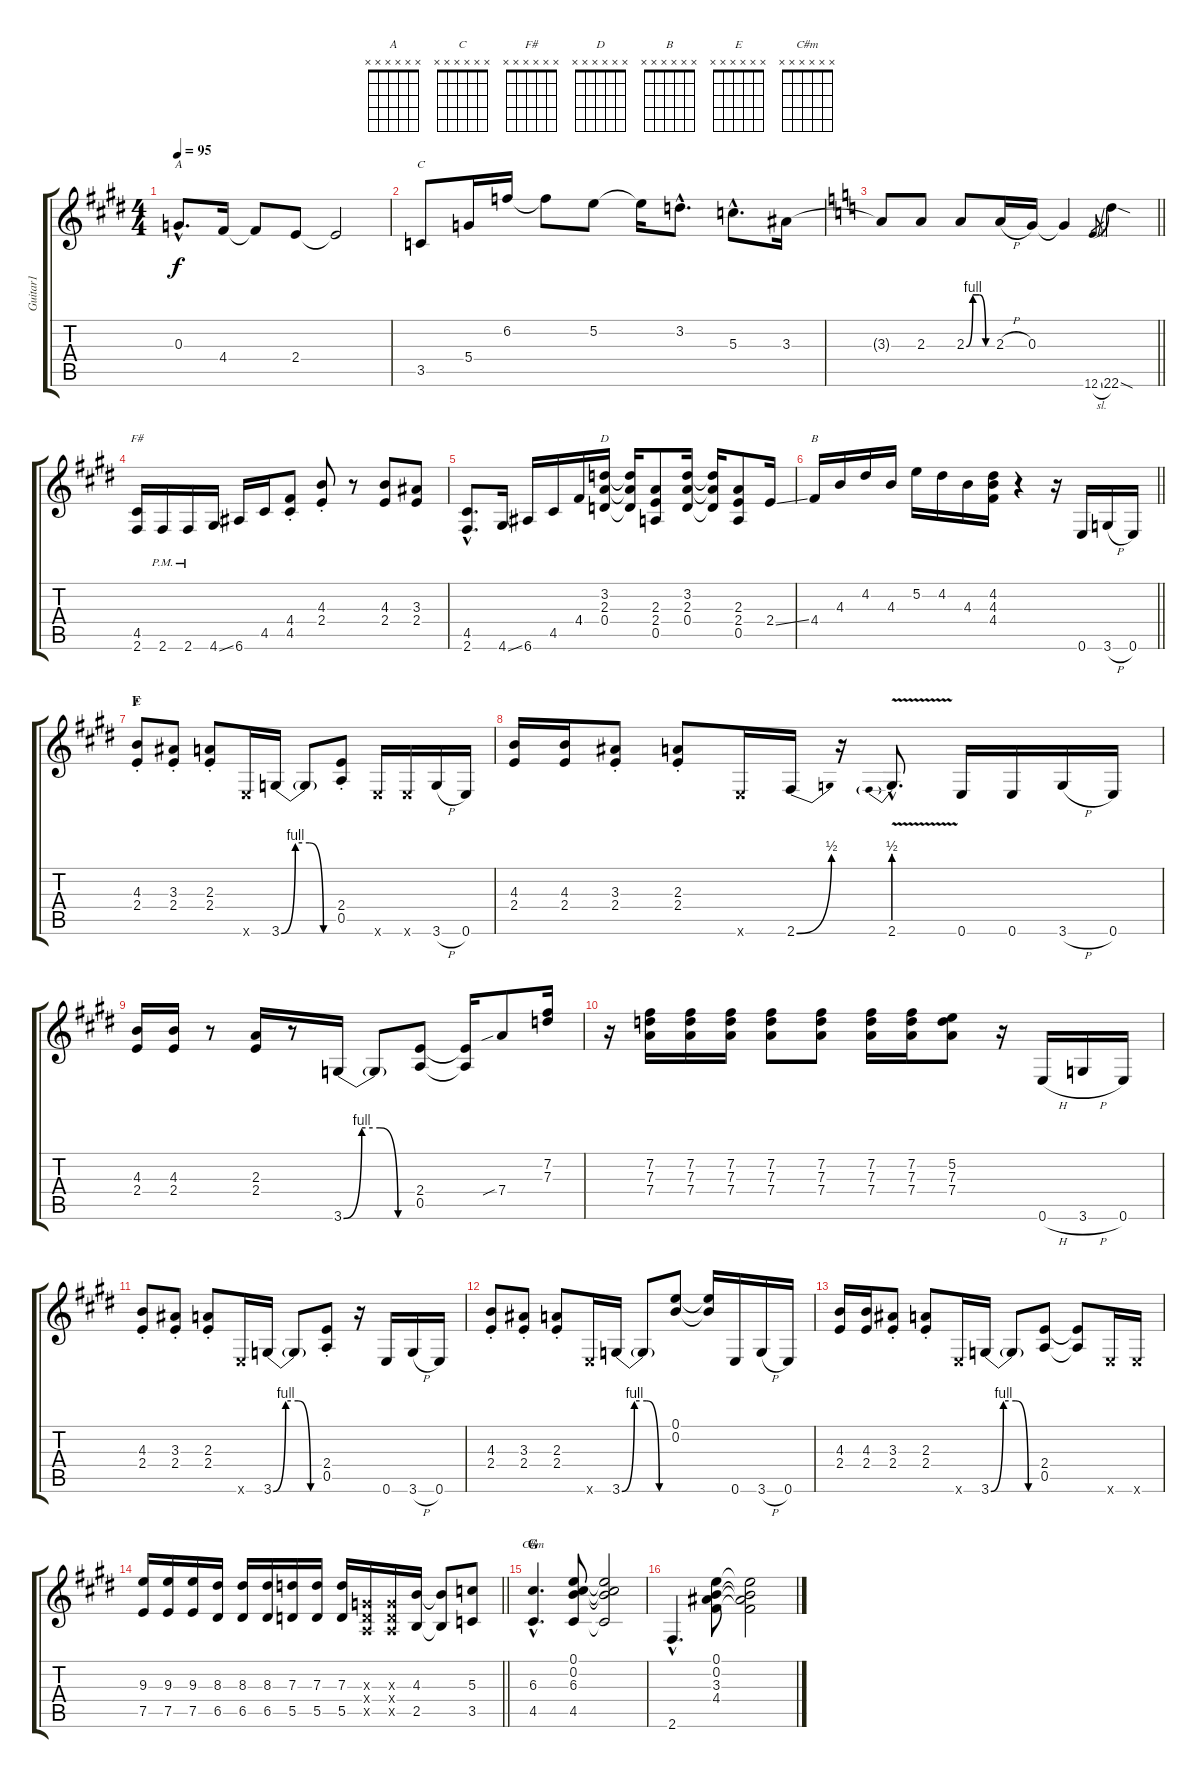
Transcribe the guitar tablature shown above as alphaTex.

\track ("Guitar1" "Guitar1") {instrument distortionguitar}
\staff {score tabs}
\tuning (E4 B3 G3 D3 A2 E2) {hide}
\chord ("A" x x x x x x)
\chord ("C" x x x x x x)
\chord ("F#" x x x x x x)
\chord ("D" x x x x x x)
\chord ("B" x x x x x x)
\chord ("E" x x x x x x)
\chord ("C#m" x x x x x x)
\ts (4 4)
\tempo 95
\clef g2
\ks e
0.3{hac}.8{d ch "A" dy f} 4.4.16 4.4{t}.8 2.4.8 2.4{t}.2 |
3.5.8{ch "C"} 5.4.16 6.2.16 6.2{t}.8 5.2.8 5.2{t}.16 3.2{hac}.8{d} 5.3{hac}.8{d} 3.3.16 |
\barLineRight lightlight
\ks c
3.3{t}.8 2.3.8 2.3{be (custom 0 0 15 4 30 4 45 0 60 0)}.8 2.3{h}.16 0.3.16 0.3{t}.4 12.6{sl}.8{gr} 22.6{sod}.4{volume 0} |
\ks e
(4.5 2.6).16{ch "F#" volume 11} 2.6{pm}.16 2.6{pm}.16 4.6{ss}.16 6.6.16 4.5.16 (4.4{st} 4.5{st}).8 (4.3{st} 2.4{st}).8 r.8 (4.3 2.4).8 (3.3 2.4).8 |
(4.5{hac} 2.6{hac}).8{d} 4.6{ss}.16 6.6.16 4.5.16 4.4.16 (3.2 2.3 0.4).16{ch "D"} (3.2{t} 2.3{t} 0.4{t}).16 (2.3 2.4 0.5).8 (3.2 2.3 0.4).16 (3.2{t} 2.3{t} 0.4{t}).16 (2.3 2.4 0.5).8 2.4{ss}.16 |
\barLineRight lightlight
4.4.16{ch "B"} 4.3.16 4.2.16 4.3.16 5.2.16 4.2.16 4.3.16 (4.2 4.3 4.4).16 r.4 r.16 0.6.16 3.6{h}.16 0.6.16 |
\section ("" "F")
(4.3{st} 2.4{st}).8{ch "E"} (3.3{st} 2.4{st}).8 (2.3{st} 2.4{st}).8 0.6{x}.16 3.6{be (custom 0 0 15 4 30 4 45 0 60 0)}.16 3.6{t}.8 (2.4{st} 0.5{st}).8 0.6{x}.16 0.6{x}.16 3.6{h}.16 0.6.16 |
(4.3 2.4).16 (4.3 2.4).16 (3.3{st} 2.4{st}).8 (2.3{st} 2.4{st}).8 0.6{x}.16 2.6{be (bend 0 0 60 2)}.16 r.16 2.6{be (prebend 0 2 60 2) v hac}.8{d} 0.6.16 0.6.16 3.6{h}.16 0.6.16 |
(4.3 2.4).16 (4.3 2.4).16 r.8 (2.3 2.4).16 r.8 3.6{be (custom 0 0 15 4 30 4 45 0 60 0)}.16 3.6{t}.8 (2.4 0.5).8 (2.4{t} 0.5{t}).16 7.4{sib}.8 (7.2 7.3).16 |
r.16 (7.2 7.3 7.4).16 (7.2 7.3 7.4).16 (7.2 7.3 7.4).16 (7.2 7.3 7.4).8 (7.2 7.3 7.4).8 (7.2 7.3 7.4).16 (7.2 7.3 7.4).16 (5.2 7.3 7.4).8 r.16 0.6{h}.16 3.6{h}.16 0.6.16 |
(4.3{st} 2.4{st}).8 (3.3{st} 2.4{st}).8 (2.3{st} 2.4{st}).8 0.6{x}.16 3.6{be (custom 0 0 15 4 30 4 45 0 60 0)}.16 3.6{t}.8 (2.4{st} 0.5{st}).8 r.16 0.6.16 3.6{h}.16 0.6.16 |
(4.3{st} 2.4{st}).8 (3.3{st} 2.4{st}).8 (2.3{st} 2.4{st}).8 0.6{x}.16 3.6{be (custom 0 0 15 4 30 4 45 0 60 0)}.16 3.6{t}.8 (0.1 0.2).8 (0.1{t} 0.2{t}).16 0.6.16 3.6{h}.16 0.6.16 |
(4.3 2.4).16 (4.3 2.4).16 (3.3{st} 2.4{st}).8 (2.3{st} 2.4{st}).8 0.6{x}.16 3.6{be (custom 0 0 15 4 30 4 45 0 60 0)}.16 3.6{t}.8 (2.4 0.5).8 (2.4{t} 0.5{t}).8 0.6{x}.16 0.6{x}.16 |
\barLineRight lightlight
(9.3 7.5).16 (9.3 7.5).16 (9.3 7.5).16 (8.3 6.5).16 (8.3 6.5).16 (8.3 6.5).16 (7.3 5.5).16 (7.3 5.5).16 (7.3 5.5).16 (0.3{x} 0.4{x} 0.5{x}).16 (0.3{x} 0.4{x} 0.5{x}).16 (4.3 2.5).16 (4.3{t} 2.5{t}).8 (5.3 3.5).8 |
\section ("" "G")
(6.3{hac} 4.5{hac}).4{d ch "C#m"} (0.1 0.2 6.3 4.5).8 (0.1{t} 0.2{t} 6.3{t} 4.5{t}).2 |
2.6{hac}.4{d} (0.1 0.2 3.3 4.4).8 (0.1{t} 0.2{t} 3.3{t} 4.4{t}).2
